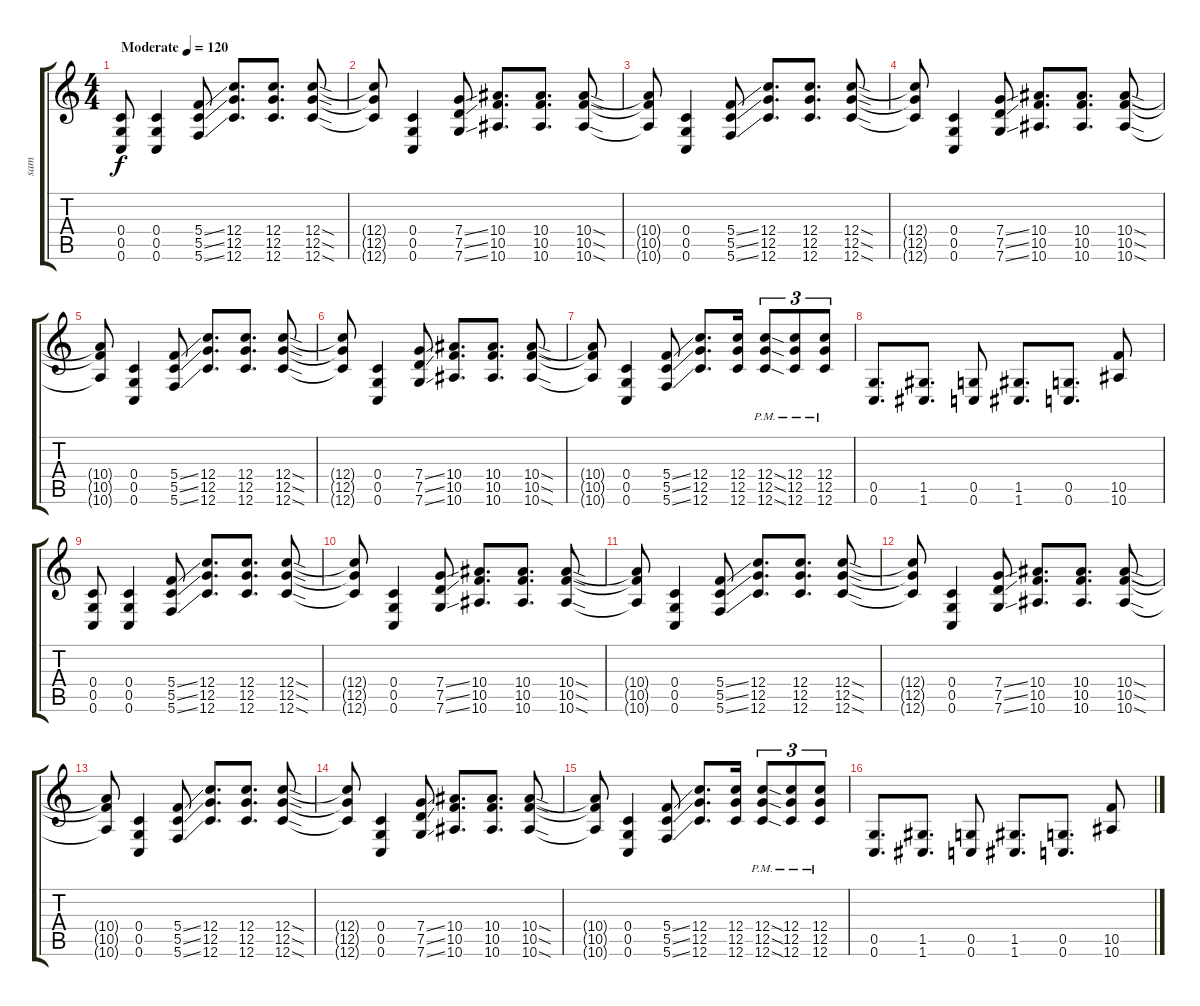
\track ("sam" "sam") {instrument distortionguitar}
\staff {score tabs}
\tuning (D4 A3 F3 C3 G2 C2) {hide}
\ts (4 4)
\tempo (120 "Moderate")
\clef g2
\ks c
(0.4 0.5 0.6).8{dy f instrument distortionguitar} (0.4 0.5 0.6).4 (5.4{ss} 5.5{ss} 5.6{ss}).8 (12.4 12.5 12.6).8{d} (12.4 12.5 12.6).8{d} (12.4{sod} 12.5{sod} 12.6{sod}).8 |
(12.4{t} 12.5{t} 12.6{t}).8 (0.4 0.5 0.6).4 (7.4{ss} 7.5{ss} 7.6{ss}).8 (10.4 10.5 10.6).8{d} (10.4 10.5 10.6).8{d} (10.4{sod} 10.5{sod} 10.6{sod}).8 |
(10.4{t} 10.5{t} 10.6{t}).8 (0.4 0.5 0.6).4 (5.4{ss} 5.5{ss} 5.6{ss}).8 (12.4 12.5 12.6).8{d} (12.4 12.5 12.6).8{d} (12.4{sod} 12.5{sod} 12.6{sod}).8 |
(12.4{t} 12.5{t} 12.6{t}).8 (0.4 0.5 0.6).4 (7.4{ss} 7.5{ss} 7.6{ss}).8 (10.4 10.5 10.6).8{d} (10.4 10.5 10.6).8{d} (10.4{sod} 10.5{sod} 10.6{sod}).8 |
(10.4{t} 10.5{t} 10.6{t}).8 (0.4 0.5 0.6).4 (5.4{ss} 5.5{ss} 5.6{ss}).8 (12.4 12.5 12.6).8{d} (12.4 12.5 12.6).8{d} (12.4{sod} 12.5{sod} 12.6{sod}).8 |
(12.4{t} 12.5{t} 12.6{t}).8 (0.4 0.5 0.6).4 (7.4{ss} 7.5{ss} 7.6{ss}).8 (10.4 10.5 10.6).8{d} (10.4 10.5 10.6).8{d} (10.4{sod} 10.5{sod} 10.6{sod}).8 |
(10.4{t} 10.5{t} 10.6{t}).8 (0.4 0.5 0.6).4 (5.4{ss} 5.5{ss} 5.6{ss}).8 (12.4 12.5 12.6).8{d} (12.4 12.5 12.6).16 (12.4{sod pm} 12.5{sod pm} 12.6{sod pm}).8{tu (3 2)} (12.4{pm} 12.5{pm} 12.6{pm}).8{tu (3 2)} (12.4{pm} 12.5{pm} 12.6{pm}).8{tu (3 2)} |
(0.5 0.6).8{d} (1.5 1.6).8{d} (0.5 0.6).8 (1.5 1.6).8{d} (0.5 0.6).8{d} (10.5 10.6).8 |
(0.4 0.5 0.6).8 (0.4 0.5 0.6).4 (5.4{ss} 5.5{ss} 5.6{ss}).8 (12.4 12.5 12.6).8{d} (12.4 12.5 12.6).8{d} (12.4{sod} 12.5{sod} 12.6{sod}).8 |
(12.4{t} 12.5{t} 12.6{t}).8 (0.4 0.5 0.6).4 (7.4{ss} 7.5{ss} 7.6{ss}).8 (10.4 10.5 10.6).8{d} (10.4 10.5 10.6).8{d} (10.4{sod} 10.5{sod} 10.6{sod}).8 |
(10.4{t} 10.5{t} 10.6{t}).8 (0.4 0.5 0.6).4 (5.4{ss} 5.5{ss} 5.6{ss}).8 (12.4 12.5 12.6).8{d} (12.4 12.5 12.6).8{d} (12.4{sod} 12.5{sod} 12.6{sod}).8 |
(12.4{t} 12.5{t} 12.6{t}).8 (0.4 0.5 0.6).4 (7.4{ss} 7.5{ss} 7.6{ss}).8 (10.4 10.5 10.6).8{d} (10.4 10.5 10.6).8{d} (10.4{sod} 10.5{sod} 10.6{sod}).8 |
(10.4{t} 10.5{t} 10.6{t}).8 (0.4 0.5 0.6).4 (5.4{ss} 5.5{ss} 5.6{ss}).8 (12.4 12.5 12.6).8{d} (12.4 12.5 12.6).8{d} (12.4{sod} 12.5{sod} 12.6{sod}).8 |
(12.4{t} 12.5{t} 12.6{t}).8 (0.4 0.5 0.6).4 (7.4{ss} 7.5{ss} 7.6{ss}).8 (10.4 10.5 10.6).8{d} (10.4 10.5 10.6).8{d} (10.4{sod} 10.5{sod} 10.6{sod}).8 |
(10.4{t} 10.5{t} 10.6{t}).8 (0.4 0.5 0.6).4 (5.4{ss} 5.5{ss} 5.6{ss}).8 (12.4 12.5 12.6).8{d} (12.4 12.5 12.6).16 (12.4{sod pm} 12.5{sod pm} 12.6{sod pm}).8{tu (3 2)} (12.4{pm} 12.5{pm} 12.6{pm}).8{tu (3 2)} (12.4{pm} 12.5{pm} 12.6{pm}).8{tu (3 2)} |
(0.5 0.6).8{d} (1.5 1.6).8{d} (0.5 0.6).8 (1.5 1.6).8{d} (0.5 0.6).8{d} (10.5 10.6).8
